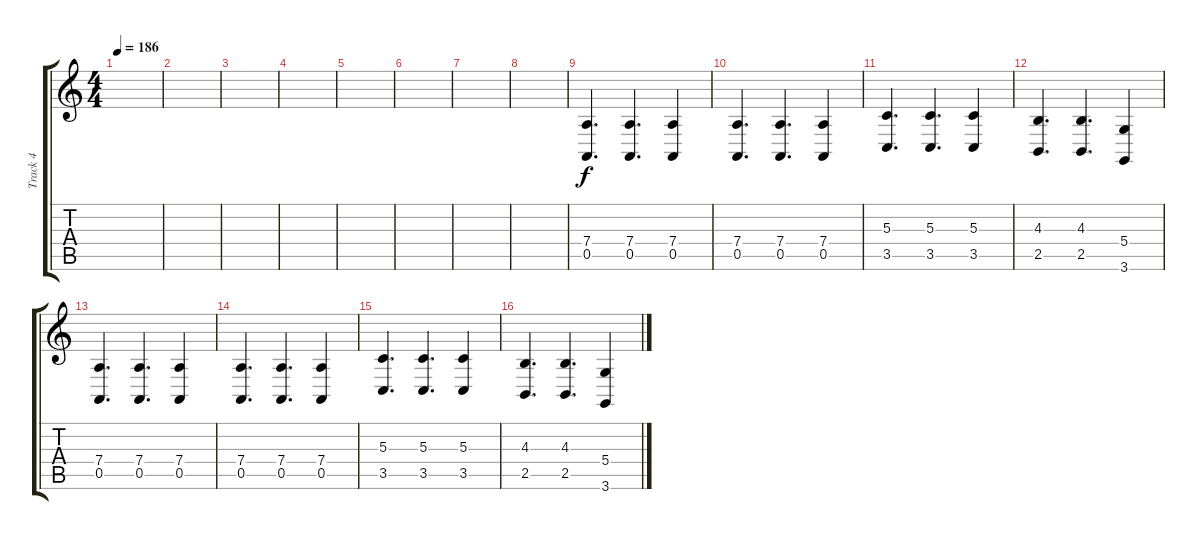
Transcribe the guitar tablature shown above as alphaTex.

\track ("Track 4" "Track 4") {instrument lead3calliope}
\staff {score tabs}
\tuning (E4 B3 G3 D3 A2 E2) {hide}
\ts (4 4)
\tempo 186
\clef g2
\ks c
|
|
|
|
|
|
|
|
(7.4 0.5).4{d} (7.4 0.5).4{d} (7.4 0.5).4 |
(7.4 0.5).4{d} (7.4 0.5).4{d} (7.4 0.5).4 |
(5.3 3.5).4{d} (5.3 3.5).4{d} (5.3 3.5).4 |
(4.3 2.5).4{d} (4.3 2.5).4{d} (5.4 3.6).4 |
(7.4 0.5).4{d} (7.4 0.5).4{d} (7.4 0.5).4 |
(7.4 0.5).4{d} (7.4 0.5).4{d} (7.4 0.5).4 |
(5.3 3.5).4{d} (5.3 3.5).4{d} (5.3 3.5).4 |
(4.3 2.5).4{d} (4.3 2.5).4{d} (5.4 3.6).4
